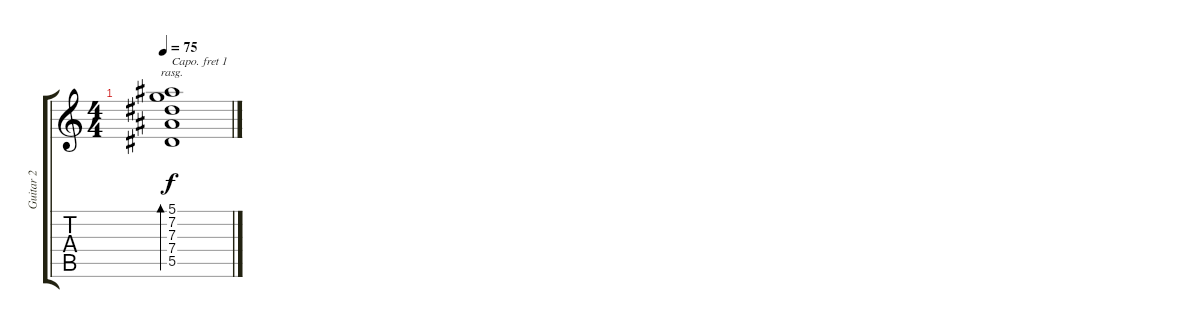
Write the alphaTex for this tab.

\track ("Guitar 2" "Guitar 2") {instrument acousticguitarsteel}
\staff {score tabs}
\capo 1
\tuning (E4 B3 G3 D3 A2 E2) {hide}
\ts (4 4)
\tempo 75
\clef g2
\ks c
(5.1 7.2 7.3 7.4 5.5).1{bd 60 rasg ii dy f}
